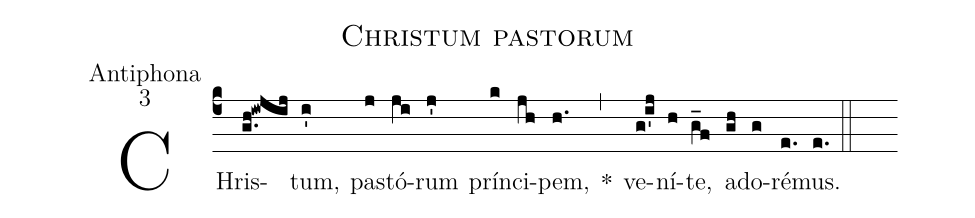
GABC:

name:Christum pastorum;
office-part:Antiphona;
mode:3;
%%
(c4) CHris(g.h!iwjij)tum,(i') pas(j)tó(ji)rum(j') prín(k)ci(jh)pem,(h.) *(,) ve(g!i'j)ní(h)te,(g_f) a(gh)do(g)ré(e.)mus.(e.) (::)
